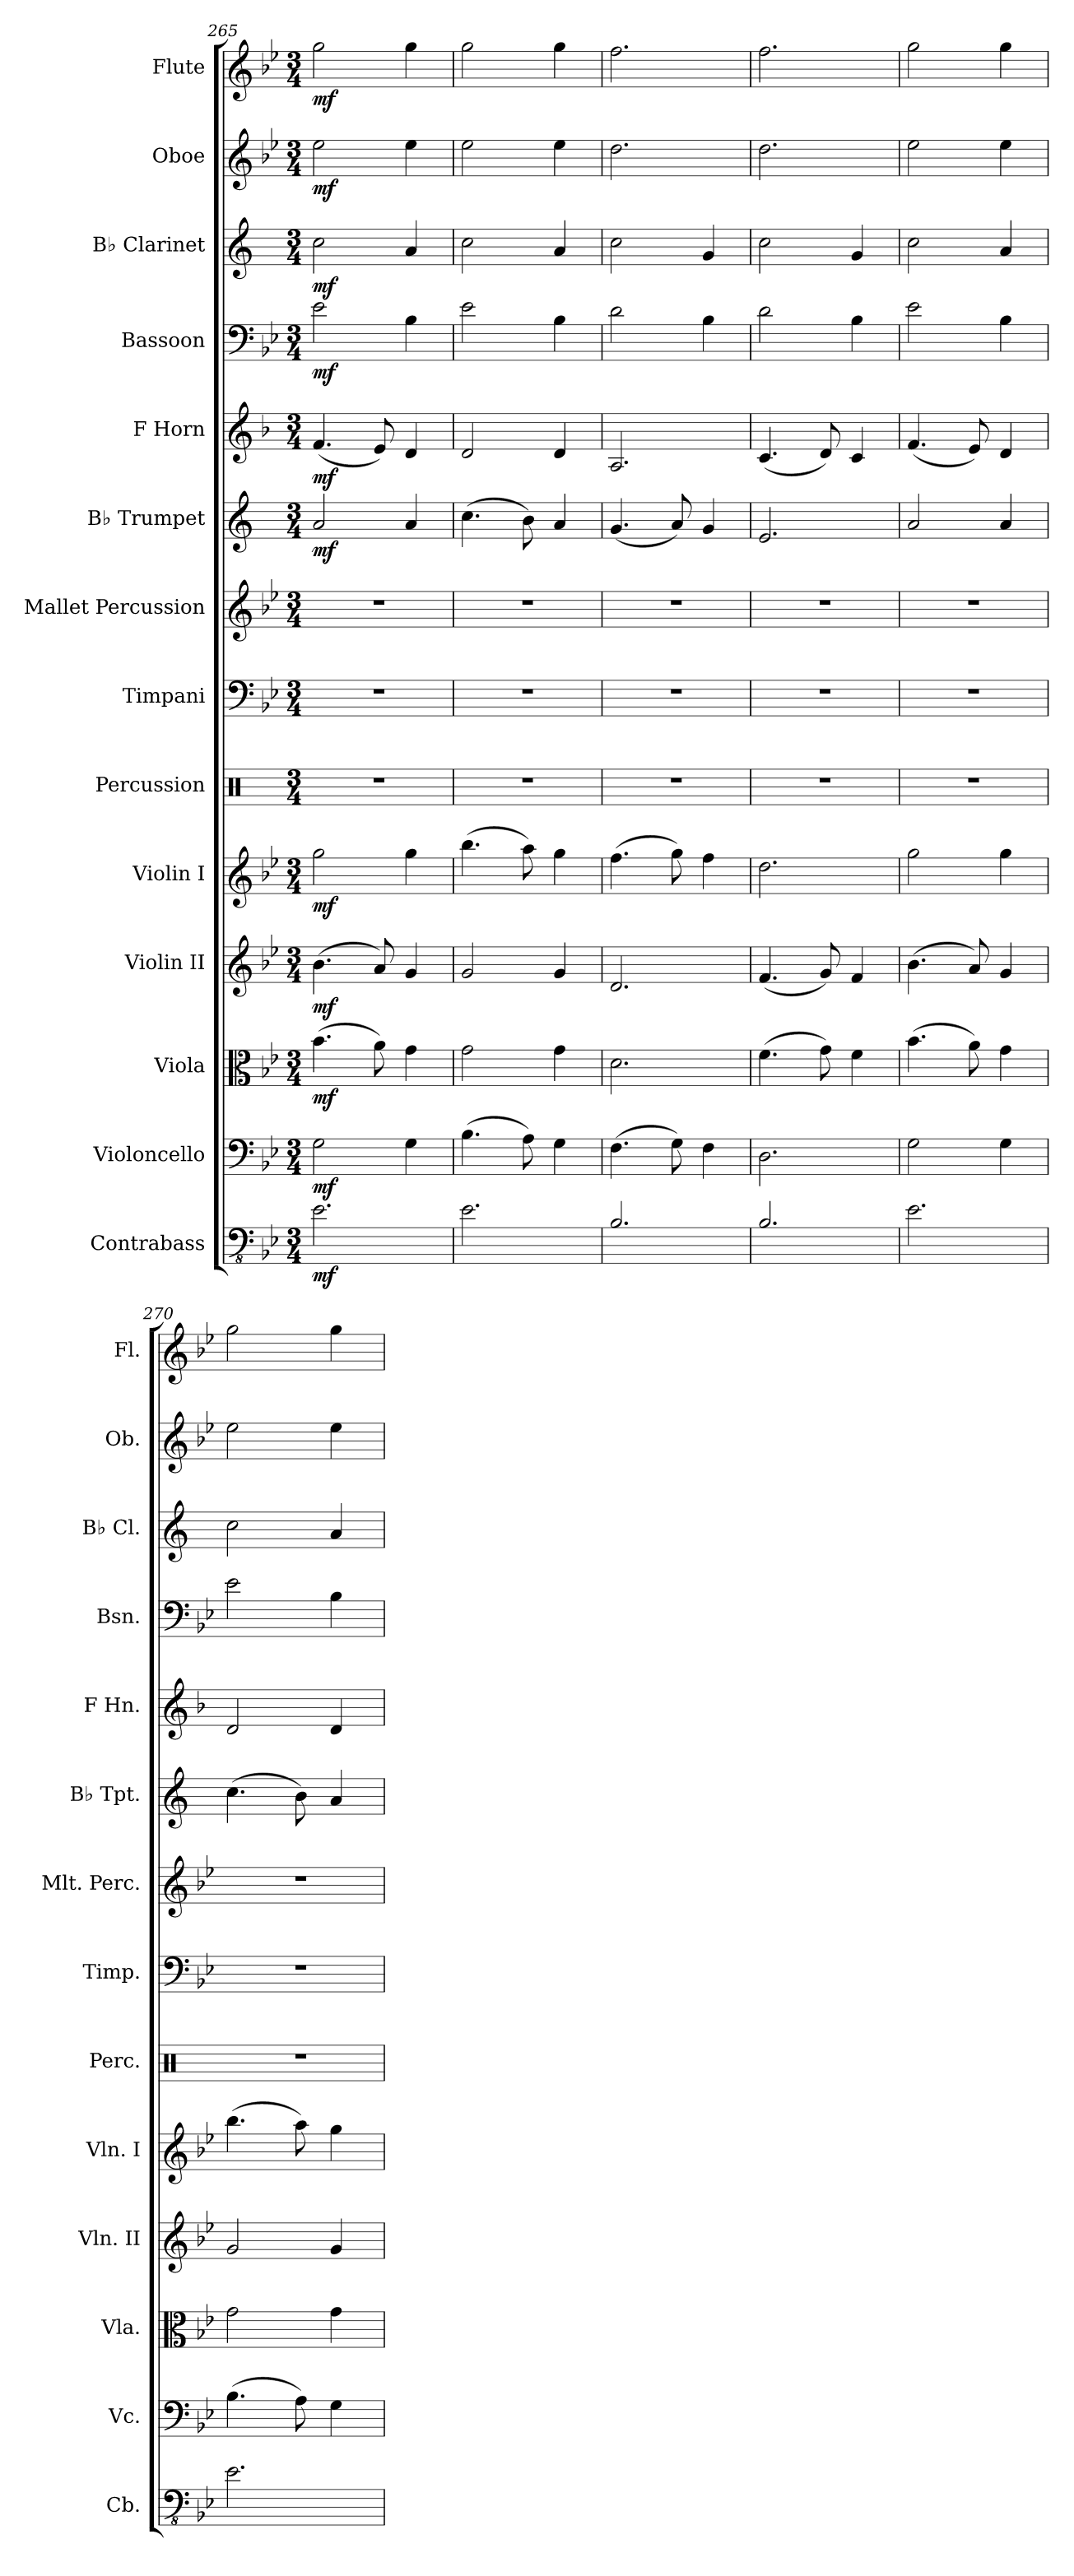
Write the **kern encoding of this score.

**kern	**dynam	**kern	**dynam	**kern	**dynam	**kern	**dynam	**kern	**dynam	**kern	**kern	**kern	**kern	**dynam	**kern	**dynam	**kern	**dynam	**kern	**dynam	**kern	**dynam	**kern	**dynam
*part14	*part14	*part13	*part13	*part12	*part12	*part11	*part11	*part10	*part10	*part9	*part8	*part7	*part6	*part6	*part5	*part5	*part4	*part4	*part3	*part3	*part2	*part2	*part1	*part1
*staff14	*staff14	*staff13	*staff13	*staff12	*staff12	*staff11	*staff11	*staff10	*staff10	*staff9	*staff8	*staff7	*staff6	*staff6	*staff5	*staff5	*staff4	*staff4	*staff3	*staff3	*staff2	*staff2	*staff1	*staff1
*I"Contrabass	*	*I"Violoncello	*	*I"Viola	*	*I"Violin II	*	*I"Violin I	*	*I"Percussion	*I"Timpani	*I"Mallet Percussion	*I"B♭ Trumpet	*	*I"F Horn	*	*I"Bassoon	*	*I"B♭ Clarinet	*	*I"Oboe	*	*I"Flute	*
*I'Cb.	*	*I'Vc.	*	*I'Vla.	*	*I'Vln. II	*	*I'Vln. I	*	*I'Perc.	*I'Timp.	*I'Mlt. Perc.	*I'B♭ Tpt.	*	*I'F Hn.	*	*I'Bsn.	*	*I'B♭ Cl.	*	*I'Ob.	*	*I'Fl.	*
*clefFv4	*	*clefF4	*	*clefC3	*	*clefG2	*	*clefG2	*	*clefX	*clefF4	*clefG2	*clefG2	*	*clefG2	*	*clefF4	*	*clefG2	*	*clefG2	*	*clefG2	*
*ITrd7c12	*	*	*	*	*	*	*	*	*	*	*	*ITrd-14c-24	*ITrd1c2	*	*ITrd4c7	*	*	*	*ITrd1c2	*	*	*	*	*
*k[b-e-]	*	*k[b-e-]	*	*k[b-e-]	*	*k[b-e-]	*	*k[b-e-]	*	*k[]	*k[b-e-]	*k[b-e-]	*k[b-e-]	*	*k[b-e-]	*	*k[b-e-]	*	*k[b-e-]	*	*k[b-e-]	*	*k[b-e-]	*
*M3/4	*	*M3/4	*	*M3/4	*	*M3/4	*	*M3/4	*	*M3/4	*M3/4	*M3/4	*M3/4	*	*M3/4	*	*M3/4	*	*M3/4	*	*M3/4	*	*M3/4	*
=265	=265	=265	=265	=265	=265	=265	=265	=265	=265	=265	=265	=265	=265	=265	=265	=265	=265	=265	=265	=265	=265	=265	=265	=265
!	!LO:DY:b	!	!LO:DY:b	!	!LO:DY:b	!	!LO:DY:b	!	!LO:DY:b	!	!	!	!	!LO:DY:b	!	!LO:DY:b	!	!LO:DY:b	!	!LO:DY:b	!	!LO:DY:b	!	!LO:DY:b
2.EE-\	mf	2G\	mf	(4.b-\	mf	(4.b-\	mf	2gg\	mf	2.r	2.r	2.r	2g/	mf	(4.B-/	mf	2e-\	mf	2b-\	mf	2ee-\	mf	2gg\	mf
.	.	.	.	8a\)	.	8a/)	.	.	.	.	.	.	.	.	8A/)	.	.	.	.	.	.	.	.	.
.	.	4G\	.	4g\	.	4g/	.	4gg\	.	.	.	.	4g/	.	4G/	.	4B-\	.	4g/	.	4ee-\	.	4gg\	.
=266	=266	=266	=266	=266	=266	=266	=266	=266	=266	=266	=266	=266	=266	=266	=266	=266	=266	=266	=266	=266	=266	=266	=266	=266
2.EE-\	.	(4.B-\	.	2g\	.	2g/	.	(4.bb-\	.	2.r	2.r	2.r	(4.b-\	.	2G/	.	2e-\	.	2b-\	.	2ee-\	.	2gg\	.
.	.	8A\)	.	.	.	.	.	8aa\)	.	.	.	.	8a\)	.	.	.	.	.	.	.	.	.	.	.
.	.	4G\	.	4g\	.	4g/	.	4gg\	.	.	.	.	4g/	.	4G/	.	4B-\	.	4g/	.	4ee-\	.	4gg\	.
=267	=267	=267	=267	=267	=267	=267	=267	=267	=267	=267	=267	=267	=267	=267	=267	=267	=267	=267	=267	=267	=267	=267	=267	=267
2.BBB-/	.	(4.F\	.	2.d\	.	2.d/	.	(4.ff\	.	2.r	2.r	2.r	(4.f/	.	2.D/	.	2d\	.	2b-\	.	2.dd\	.	2.ff\	.
.	.	8G\)	.	.	.	.	.	8gg\)	.	.	.	.	8g/)	.	.	.	.	.	.	.	.	.	.	.
.	.	4F\	.	.	.	.	.	4ff\	.	.	.	.	4f/	.	.	.	4B-\	.	4f/	.	.	.	.	.
=268	=268	=268	=268	=268	=268	=268	=268	=268	=268	=268	=268	=268	=268	=268	=268	=268	=268	=268	=268	=268	=268	=268	=268	=268
2.BBB-/	.	2.D\	.	(4.f\	.	(4.f/	.	2.dd\	.	2.r	2.r	2.r	2.d/	.	(4.F/	.	2d\	.	2b-\	.	2.dd\	.	2.ff\	.
.	.	.	.	8g\)	.	8g/)	.	.	.	.	.	.	.	.	8G/)	.	.	.	.	.	.	.	.	.
.	.	.	.	4f\	.	4f/	.	.	.	.	.	.	.	.	4F/	.	4B-\	.	4f/	.	.	.	.	.
!!LO:PB:g=z
=269	=269	=269	=269	=269	=269	=269	=269	=269	=269	=269	=269	=269	=269	=269	=269	=269	=269	=269	=269	=269	=269	=269	=269	=269
2.EE-\	.	2G\	.	(4.b-\	.	(4.b-\	.	2gg\	.	2.r	2.r	2.r	2g/	.	(4.B-/	.	2e-\	.	2b-\	.	2ee-\	.	2gg\	.
.	.	.	.	8a\)	.	8a/)	.	.	.	.	.	.	.	.	8A/)	.	.	.	.	.	.	.	.	.
.	.	4G\	.	4g\	.	4g/	.	4gg\	.	.	.	.	4g/	.	4G/	.	4B-\	.	4g/	.	4ee-\	.	4gg\	.
=270	=270	=270	=270	=270	=270	=270	=270	=270	=270	=270	=270	=270	=270	=270	=270	=270	=270	=270	=270	=270	=270	=270	=270	=270
2.EE-\	.	(4.B-\	.	2g\	.	2g/	.	(4.bb-\	.	2.r	2.r	2.r	(4.b-\	.	2G/	.	2e-\	.	2b-\	.	2ee-\	.	2gg\	.
.	.	8A\)	.	.	.	.	.	8aa\)	.	.	.	.	8a\)	.	.	.	.	.	.	.	.	.	.	.
.	.	4G\	.	4g\	.	4g/	.	4gg\	.	.	.	.	4g/	.	4G/	.	4B-\	.	4g/	.	4ee-\	.	4gg\	.
=	=	=	=	=	=	=	=	=	=	=	=	=	=	=	=	=	=	=	=	=	=	=	=	=
*-	*-	*-	*-	*-	*-	*-	*-	*-	*-	*-	*-	*-	*-	*-	*-	*-	*-	*-	*-	*-	*-	*-	*-	*-
